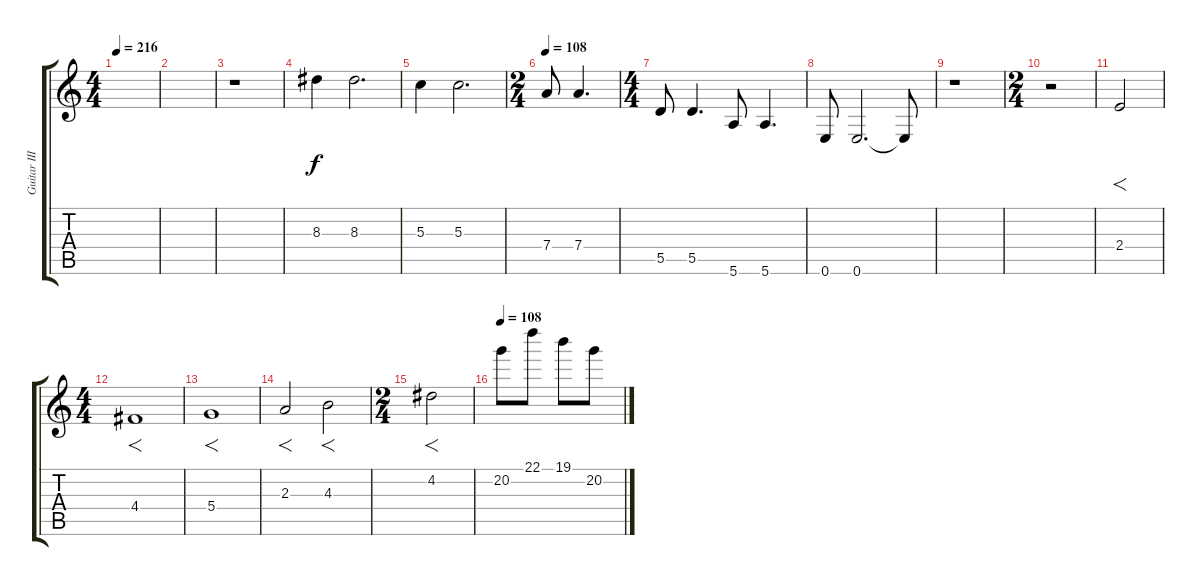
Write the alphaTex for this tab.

\track ("Guitar III" "Guitar III") {instrument distortionguitar}
\staff {score tabs}
\tuning (E4 B3 G3 D3 A2 E2) {hide}
\ts (4 4)
\tempo 216
\clef g2
\ks c
|
|
r.1{instrument pad4choir} |
8.3.4 8.3.2{d} |
5.3.4 5.3.2{d} |
\ts (2 4)
\tempo 108
7.4.8 7.4.4{d} |
\ts (4 4)
5.5.8 5.5.4{d} 5.6.8 5.6.4{d} |
0.6.8 0.6.2{d} 0.6{t}.8 |
r.1{instrument distortionguitar} |
\ts (2 4)
r.2 |
2.4.2{f} |
\ts (4 4)
4.4.1{f} |
5.4.1{f} |
2.3.2{f} 4.3.2{f} |
\ts (2 4)
4.2.2{f} |
\tempo 108
20.2.8{instrument distortionguitar} 22.1.8 19.1.8 20.2.8
